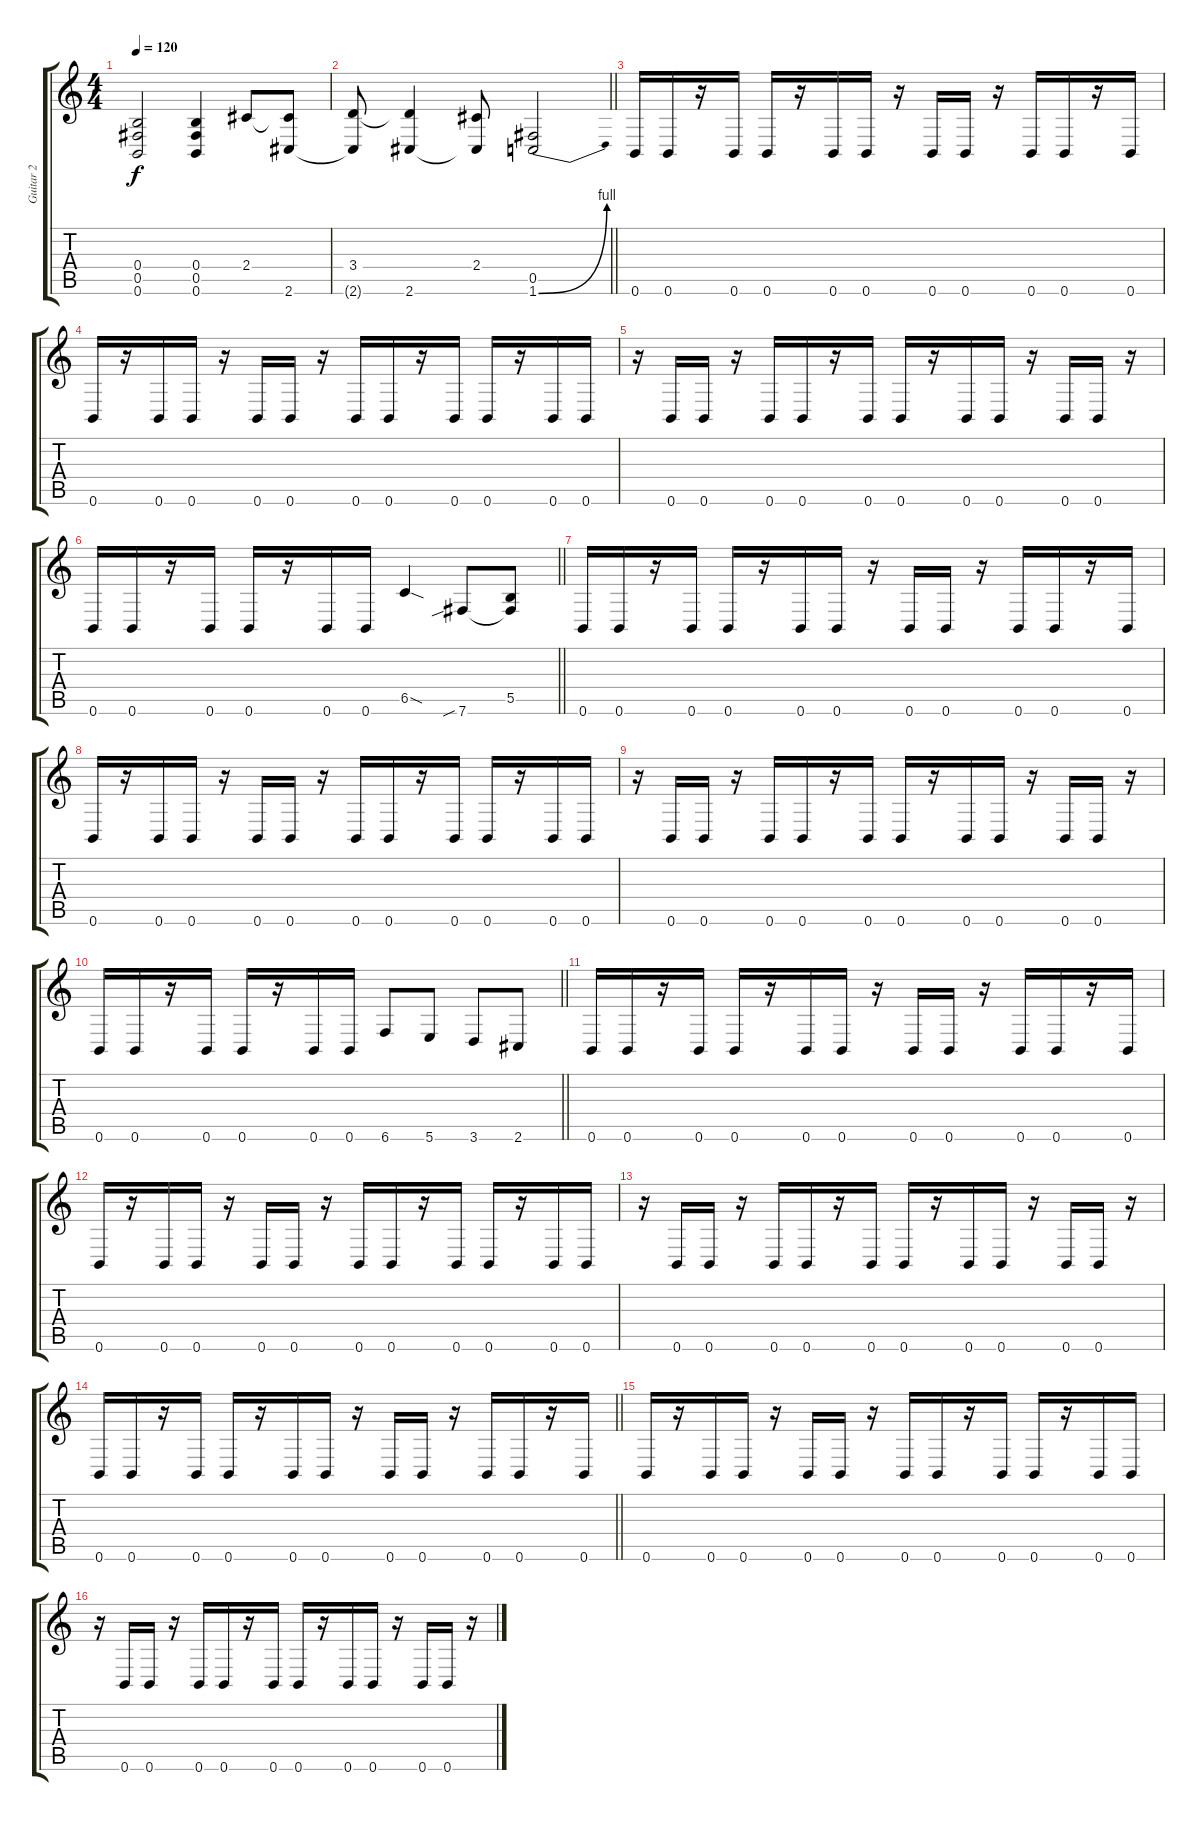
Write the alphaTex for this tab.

\track ("Guitar 2" "Guitar 2") {instrument distortionguitar}
\staff {score tabs}
\tuning (Db4 Ab3 E3 B2 Gb2 B1) {hide}
\ts (4 4)
\tempo 120
\clef g2
\ks c
(0.4 0.5 0.6).2{dy f} (0.4 0.5 0.6).4 2.4.8 (2.4{t} 2.6).8 |
\barLineRight lightlight
(3.4 2.6{t}).8 (3.4{t} 2.6).4 (2.4 2.6{t}).8 (0.5 1.6{be (bend 0 0 60 4)}).2{balance 16} |
\section ("" "")
0.6.16 0.6.16 r.16 0.6.16 0.6.16 r.16 0.6.16 0.6.16 r.16 0.6.16 0.6.16 r.16 0.6.16 0.6.16 r.16 0.6.16 |
0.6.16 r.16 0.6.16 0.6.16 r.16 0.6.16 0.6.16 r.16 0.6.16 0.6.16 r.16 0.6.16 0.6.16 r.16 0.6.16 0.6.16 |
r.16 0.6.16 0.6.16 r.16 0.6.16 0.6.16 r.16 0.6.16 0.6.16 r.16 0.6.16 0.6.16 r.16 0.6.16 0.6.16 r.16 |
\barLineRight lightlight
0.6.16 0.6.16 r.16 0.6.16 0.6.16 r.16 0.6.16 0.6.16 6.5{sod}.4 7.6{sib}.8 (5.5 7.6{t}).8 |
0.6.16 0.6.16 r.16 0.6.16 0.6.16 r.16 0.6.16 0.6.16 r.16 0.6.16 0.6.16 r.16 0.6.16 0.6.16 r.16 0.6.16 |
0.6.16 r.16 0.6.16 0.6.16 r.16 0.6.16 0.6.16 r.16 0.6.16 0.6.16 r.16 0.6.16 0.6.16 r.16 0.6.16 0.6.16 |
r.16 0.6.16 0.6.16 r.16 0.6.16 0.6.16 r.16 0.6.16 0.6.16 r.16 0.6.16 0.6.16 r.16 0.6.16 0.6.16 r.16 |
\barLineRight lightlight
0.6.16 0.6.16 r.16 0.6.16 0.6.16 r.16 0.6.16 0.6.16 6.6.8 5.6.8 3.6.8 2.6.8 |
\section ("" "")
0.6.16 0.6.16 r.16 0.6.16 0.6.16 r.16 0.6.16 0.6.16 r.16 0.6.16 0.6.16 r.16 0.6.16 0.6.16 r.16 0.6.16 |
0.6.16 r.16 0.6.16 0.6.16 r.16 0.6.16 0.6.16 r.16 0.6.16 0.6.16 r.16 0.6.16 0.6.16 r.16 0.6.16 0.6.16 |
r.16 0.6.16 0.6.16 r.16 0.6.16 0.6.16 r.16 0.6.16 0.6.16 r.16 0.6.16 0.6.16 r.16 0.6.16 0.6.16 r.16 |
\barLineRight lightlight
0.6.16 0.6.16 r.16 0.6.16 0.6.16 r.16 0.6.16 0.6.16 r.16 0.6.16 0.6.16 r.16 0.6.16 0.6.16 r.16 0.6.16 |
0.6.16 r.16 0.6.16 0.6.16 r.16 0.6.16 0.6.16 r.16 0.6.16 0.6.16 r.16 0.6.16 0.6.16 r.16 0.6.16 0.6.16 |
r.16 0.6.16 0.6.16 r.16 0.6.16 0.6.16 r.16 0.6.16 0.6.16 r.16 0.6.16 0.6.16 r.16 0.6.16 0.6.16 r.16
